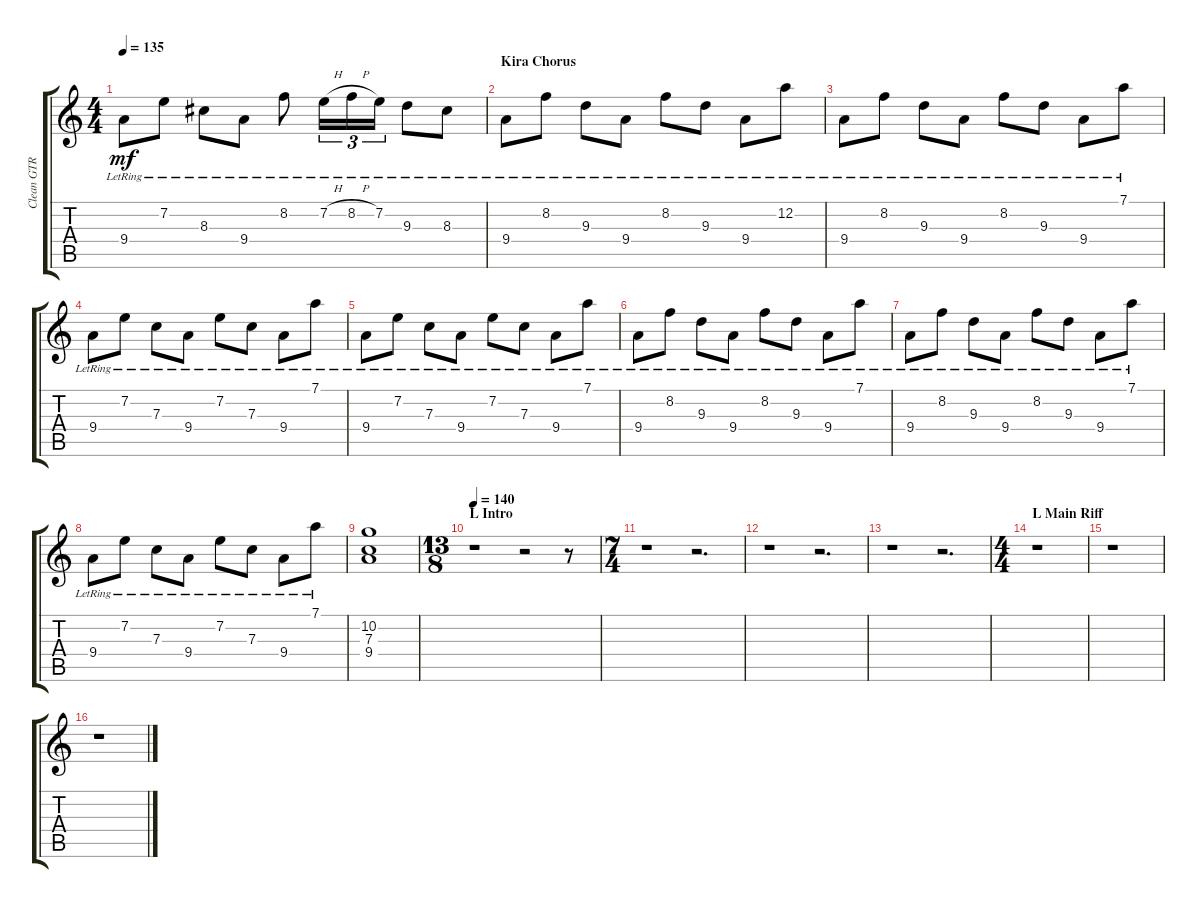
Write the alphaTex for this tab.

\track ("Clean GTR" "Clean GTR") {instrument electricguitarclean}
\staff {score tabs}
\tuning (D4 A3 F3 C3 G2 D2) {hide}
\ts (4 4)
\tempo 135
\clef g2
\ks aminor
9.4{lr}.8{dy mf} 7.2{lr}.8 8.3{lr}.8 9.4{lr}.8 8.2{lr}.8 7.2{h lr}.16{tu (3 2)} 8.2{h lr}.16{tu (3 2)} 7.2{lr}.16{tu (3 2)} 9.3{lr}.8 8.3{lr}.8 |
\section ("" "Kira Chorus")
9.4{lr}.8 8.2{lr}.8 9.3{lr}.8 9.4{lr}.8 8.2{lr}.8 9.3{lr}.8 9.4{lr}.8 12.2{lr}.8 |
9.4{lr}.8 8.2{lr}.8 9.3{lr}.8 9.4{lr}.8 8.2{lr}.8 9.3{lr}.8 9.4{lr}.8 7.1{lr}.8 |
9.4{lr}.8 7.2{lr}.8 7.3{lr}.8 9.4{lr}.8 7.2{lr}.8 7.3{lr}.8 9.4{lr}.8 7.1{lr}.8 |
9.4{lr}.8 7.2{lr}.8 7.3{lr}.8 9.4{lr}.8 7.2{lr}.8 7.3{lr}.8 9.4{lr}.8 7.1{lr}.8 |
9.4{lr}.8 8.2{lr}.8 9.3{lr}.8 9.4{lr}.8 8.2{lr}.8 9.3{lr}.8 9.4{lr}.8 7.1{lr}.8 |
9.4{lr}.8 8.2{lr}.8 9.3{lr}.8 9.4{lr}.8 8.2{lr}.8 9.3{lr}.8 9.4{lr}.8 7.1{lr}.8 |
9.4{lr}.8 7.2{lr}.8 7.3{lr}.8 9.4{lr}.8 7.2{lr}.8 7.3{lr}.8 9.4{lr}.8 7.1{lr}.8 |
(10.2 7.3 9.4).1 |
\ts (13 8)
\section ("" "L Intro")
\tempo 140
r.1 r.2 r.8 |
\ts (7 4)
r.1 r.2{d} |
r.1 r.2{d} |
r.1 r.2{d} |
\ts (4 4)
\section ("" "L Main Riff")
r.1 |
r.1 |
r.1
